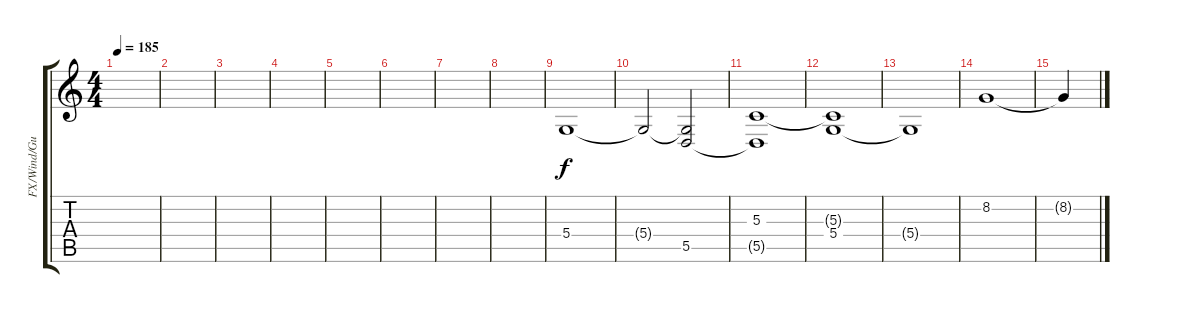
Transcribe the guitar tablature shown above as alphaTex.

\track ("FX/Wind/Guitar" "FX/Wind/Gu") {instrument koto}
\staff {score tabs}
\tuning (E4 B3 G3 D3 A2 E2) {hide}
\ts (4 4)
\tempo 185
\clef g2
\ks c
|
|
|
|
|
|
|
|
5.4.1{instrument seashore} |
5.4{t}.2 (5.4{t} 5.5).2 |
(5.3 5.5{t}).1 |
(5.3{t} 5.4).1 |
5.4{t}.1 |
8.2.1 |
8.2{t}.4
